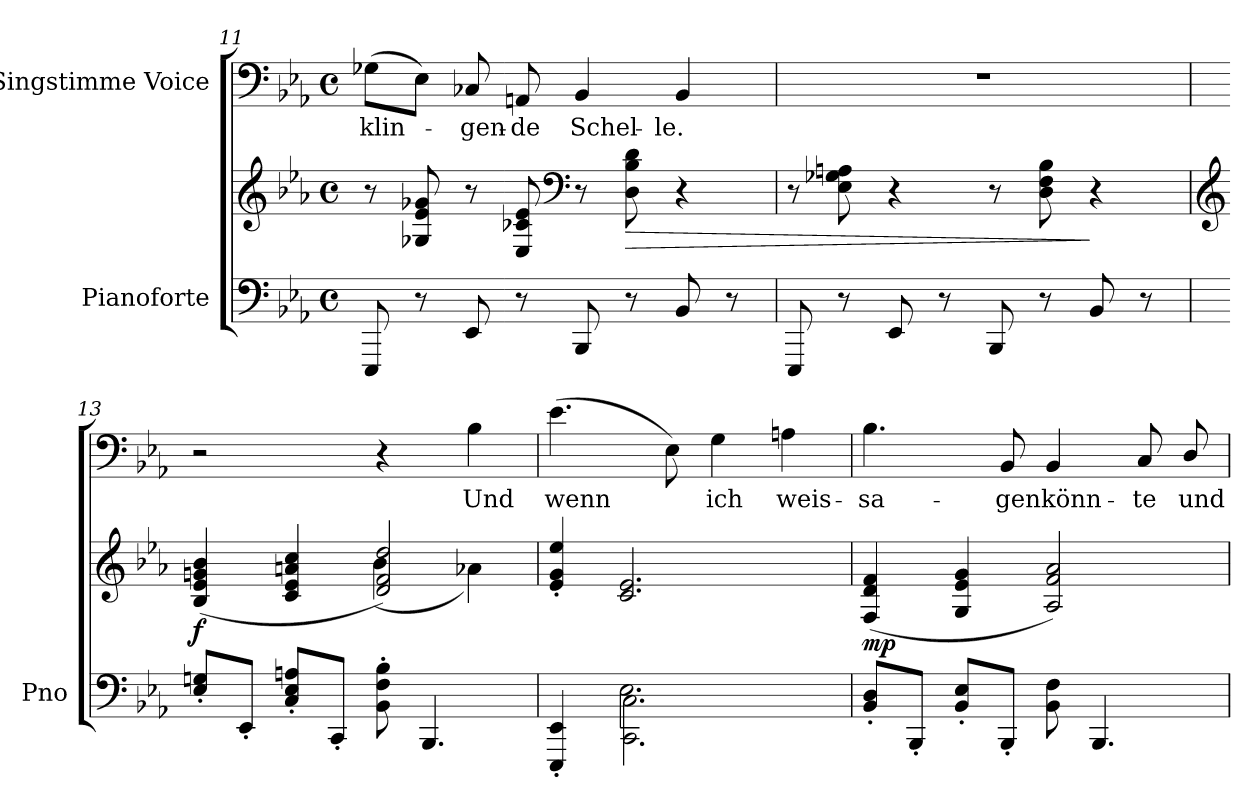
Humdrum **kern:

**kern	**kern	**dynam	**kern	**text
*part2	*part2	*part2	*part1	*part1
*staff3	*staff2	*staff2/3	*staff1	*staff1
*I"Pianoforte	*	*	*I"Singstimme Voice	*
*I'Pno	*	*	*	*
!!LO:LB:g=z
*clefF4	*clefG2	*	*clefF4	*
*k[b-e-a-]	*k[b-e-a-]	*	*k[b-e-a-]	*
*M4/4	*M4/4	*	*M4/4	*
*met(c)	*met(c)	*	*met(c)	*
=11	=11	=11	=11	=11
!	!	!	!	!LO:LY:b
8EEE-/	8r	.	(8G-X\L	klin-
8r	8G-X/ 8e-/ 8g-X/	.	8E-\J)	.
!	!	!	!	!LO:LY:b
8EE-/	8r	.	8C-X/	-gen-
!	!	!	!	!LO:LY:b
8r	8E-/ 8c-X/ 8e-/	.	8AAn/	-de
*	*clefF4	*	*	*
!	!	!	!	!LO:LY:b
8BBB-/	8r	.	4BB-/	Schel-
!	!	!LO:HP:b	!	!
8r	8D\ 8B-\ 8d\	>	.	.
!	!	!	!	!LO:LY:b
8BB-/	4r	.	4BB-/	-le.
8r	.	.	.	.
!!LO:PB:g=z
=12	=12	=12	=12	=12
8EEE-/	8r	.	1r	.
8r	8E-\ 8G-X\ 8An\	.	.	.
8EE-/	4r	.	.	.
8r	.	.	.	.
8BBB-/	8r	.	.	.
8r	8D\ 8F\ 8B-\	.	.	.
8BB-/	4r	]	.	.
8r	.	.	.	.
=13	=13	=13	=13	=13
*	*clefG2	*	*	*
*	*^	*	*	*
!	!	!	!LO:DY:b	!	!
8E-/' 8Gn/'L	(>4B-/ 4e-/ 4gn/ 4b-/	2ryy	f	2r	.
8EE-'/J	.	.	.	.	.
8C/' 8E-/' 8An/'L	4c/ 4e-/ 4an/ 4cc/	.	.	.	.
8CC'/J	.	.	.	.	.
8BB-\' 8F\' 8B-\'	2d/ 2f/ 2dd/)	(4b-\	.	4r	.
4.BBB-/	.	.	.	.	.
!	!	!	!	!	!LO:LY:b
.	.	4a-X\)	.	4B-\	Und
=14	=14	=14	=14	=14	=14
*^	*	*	*	*	*
!	!	!	!	!	!	!LO:LY:b
*	*	*v	*v	*	*	*
4ryy	4EEE-/' 4EE-/'	4e-/' 4g/' 4ee-/'	.	(4.e-\	wenn
2.E-\	2.CC\ 2.C\	2.c/ 2.e-/	.	.	.
.	.	.	.	8E-\)	.
!	!	!	!	!	!LO:LY:b
.	.	.	.	4G\	ich
!	!	!	!	!	!LO:LY:b
.	.	.	.	4An\	weis-
*v	*v	*	*	*	*
=15	=15	=15	=15	=15
!	!	!LO:DY:b	!	!LO:LY:b
8BB-/' 8D/'L	(>4F/ 4d/ 4f/	mp	4.B-\	-sa-
8BBB-'/J	.	.	.	.
8BB-/' 8E-/'L	4G/ 4e-/ 4g/	.	.	.
!	!	!	!	!LO:LY:b
8BBB-'/J	.	.	8BB-/	-gen
!	!	!	!	!LO:LY:b
8BB-\ 8F\	2A-/ 2f/ 2a-/)	.	4BB-/	könn-
4.BBB-/	.	.	.	.
!	!	!	!	!LO:LY:b
.	.	.	8C/	-te
!	!	!	!	!LO:LY:b
.	.	.	8D/	und
=	=	=	=	=
*-	*-	*-	*-	*-
